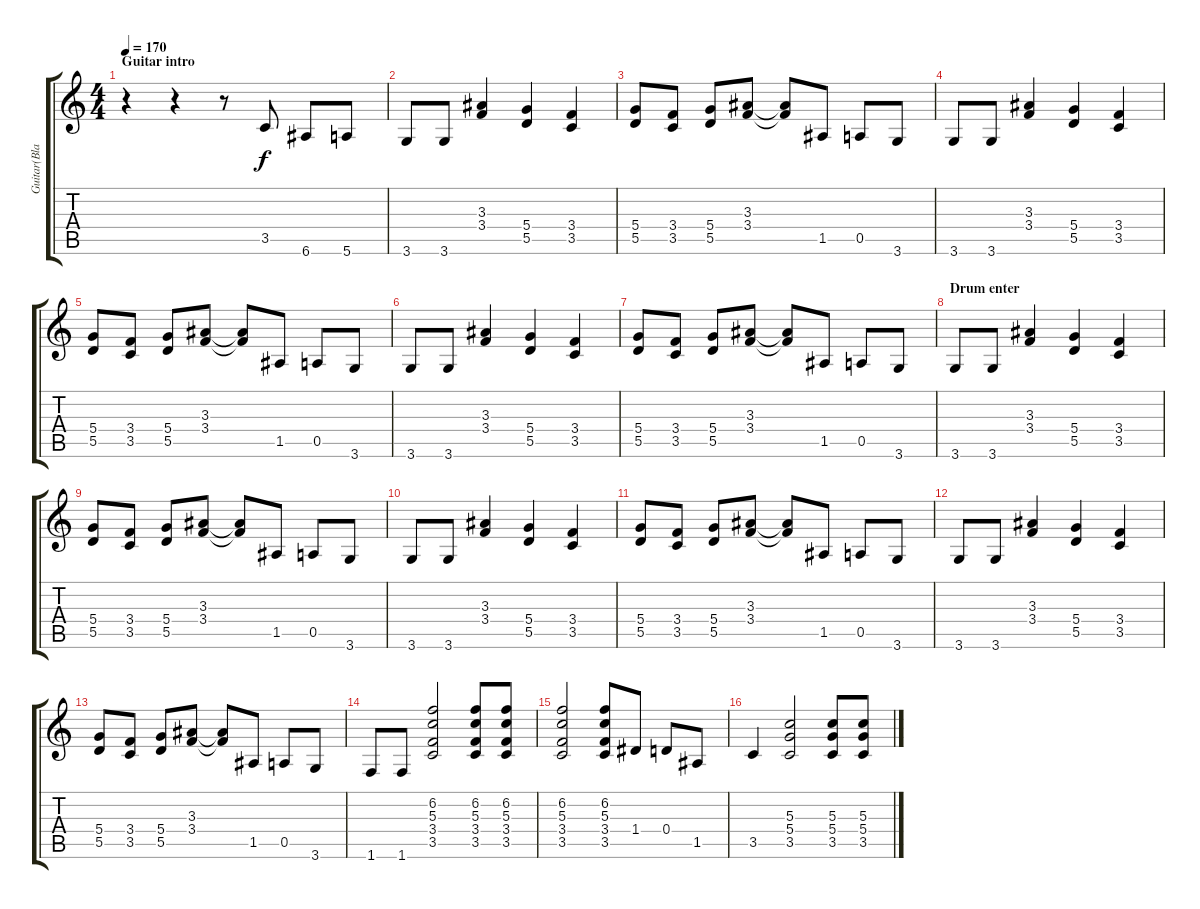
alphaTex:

\track ("Guitar(Blackie)" "Guitar(Bla") {instrument distortionguitar}
\staff {score tabs}
\tuning (E4 B3 G3 D3 A2 E2) {hide}
\ts (4 4)
\section ("" "Guitar intro")
\tempo 170
\clef g2
\ks c
r.4{dy f instrument distortionguitar} r.4 r.8 3.5.8 6.6.8 5.6.8 |
3.6.8 3.6.8 (3.3 3.4).4 (5.4 5.5).4 (3.4 3.5).4 |
(5.4 5.5).8 (3.4 3.5).8 (5.4 5.5).8 (3.3 3.4).8 (3.3{t} 3.4{t}).8 1.5.8 0.5.8 3.6.8 |
3.6.8 3.6.8 (3.3 3.4).4 (5.4 5.5).4 (3.4 3.5).4 |
(5.4 5.5).8 (3.4 3.5).8 (5.4 5.5).8 (3.3 3.4).8 (3.3{t} 3.4{t}).8 1.5.8 0.5.8 3.6.8 |
3.6.8 3.6.8 (3.3 3.4).4 (5.4 5.5).4 (3.4 3.5).4 |
(5.4 5.5).8 (3.4 3.5).8 (5.4 5.5).8 (3.3 3.4).8 (3.3{t} 3.4{t}).8 1.5.8 0.5.8 3.6.8 |
\section ("" "Drum enter")
3.6.8 3.6.8 (3.3 3.4).4 (5.4 5.5).4 (3.4 3.5).4 |
(5.4 5.5).8 (3.4 3.5).8 (5.4 5.5).8 (3.3 3.4).8 (3.3{t} 3.4{t}).8 1.5.8 0.5.8 3.6.8 |
3.6.8 3.6.8 (3.3 3.4).4 (5.4 5.5).4 (3.4 3.5).4 |
(5.4 5.5).8 (3.4 3.5).8 (5.4 5.5).8 (3.3 3.4).8 (3.3{t} 3.4{t}).8 1.5.8 0.5.8 3.6.8 |
3.6.8 3.6.8 (3.3 3.4).4 (5.4 5.5).4 (3.4 3.5).4 |
(5.4 5.5).8 (3.4 3.5).8 (5.4 5.5).8 (3.3 3.4).8 (3.3{t} 3.4{t}).8 1.5.8 0.5.8 3.6.8 |
\section ("" "")
1.6.8 1.6.8 (6.2 5.3 3.4 3.5).2 (6.2 5.3 3.4 3.5).8 (6.2 5.3 3.4 3.5).8 |
(6.2 5.3 3.4 3.5).2 (6.2 5.3 3.4 3.5).8 1.4.8 0.4.8 1.5.8 |
3.5.4 (5.3 5.4 3.5).2 (5.3 5.4 3.5).8 (5.3 5.4 3.5).8
